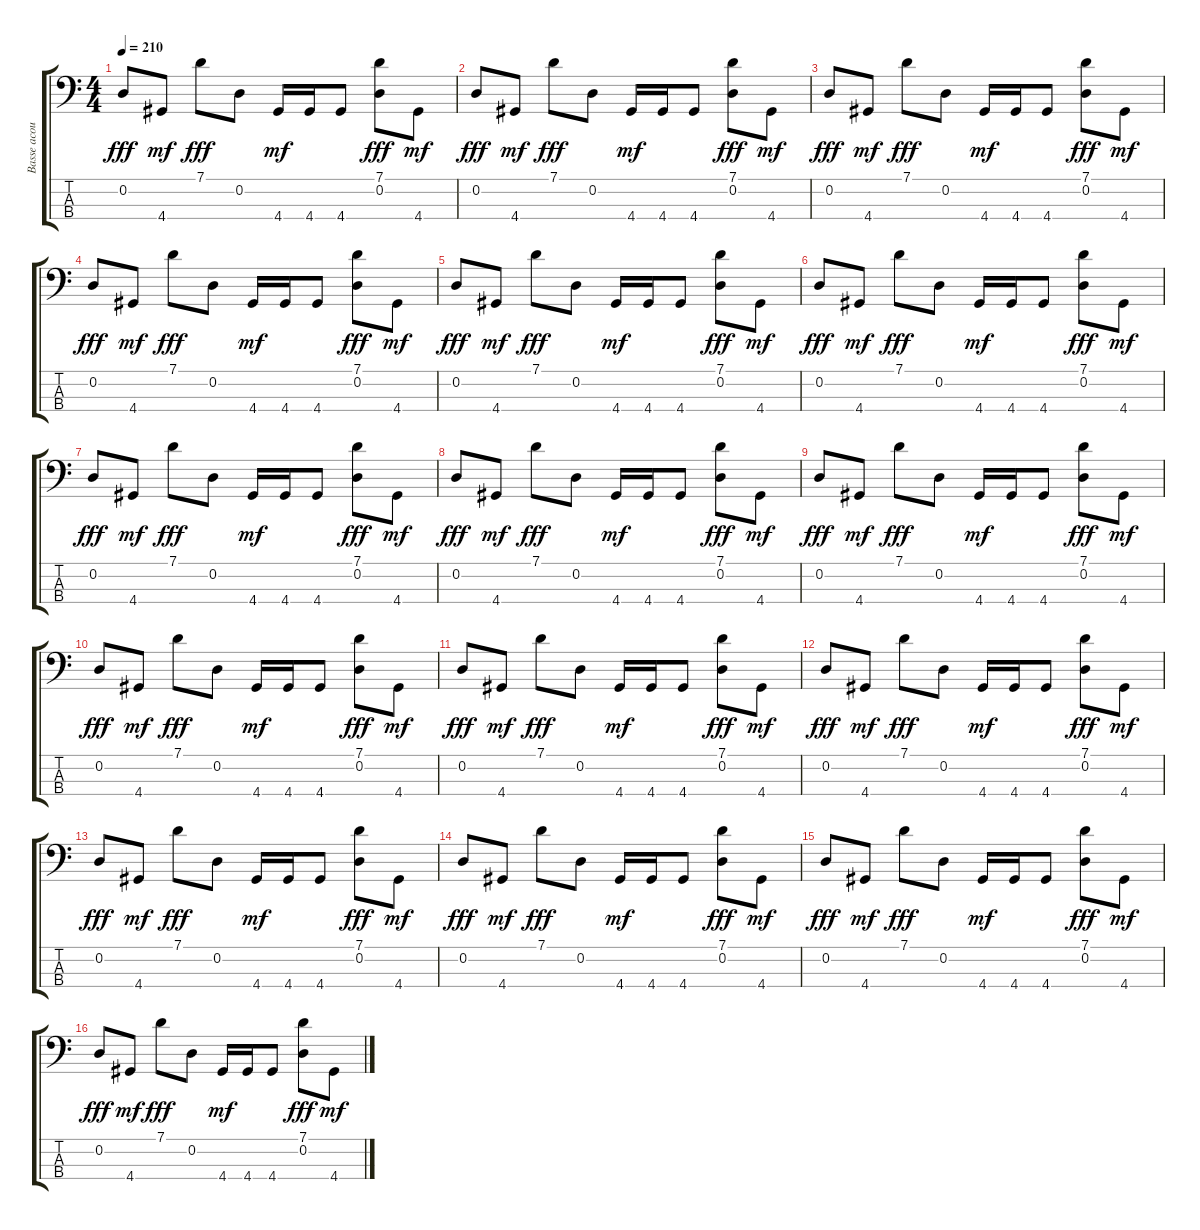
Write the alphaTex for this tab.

\track ("Basse acoustique" "Basse acou") {instrument acousticbass}
\staff {score tabs}
\tuning (G2 D2 A1 E1) {hide}
\ts (4 4)
\tempo 210
\clef f4
\ks c
0.2.8{dy fff} 4.4.8{dy mf} 7.1.8{dy fff} 0.2.8 4.4.16{dy mf} 4.4.16 4.4.8 (7.1 0.2).8{dy fff} 4.4.8{dy mf} |
0.2.8{dy fff} 4.4.8{dy mf} 7.1.8{dy fff} 0.2.8 4.4.16{dy mf} 4.4.16 4.4.8 (7.1 0.2).8{dy fff} 4.4.8{dy mf} |
0.2.8{dy fff} 4.4.8{dy mf} 7.1.8{dy fff} 0.2.8 4.4.16{dy mf} 4.4.16 4.4.8 (7.1 0.2).8{dy fff} 4.4.8{dy mf} |
0.2.8{dy fff} 4.4.8{dy mf} 7.1.8{dy fff} 0.2.8 4.4.16{dy mf} 4.4.16 4.4.8 (7.1 0.2).8{dy fff} 4.4.8{dy mf} |
0.2.8{dy fff} 4.4.8{dy mf} 7.1.8{dy fff} 0.2.8 4.4.16{dy mf} 4.4.16 4.4.8 (7.1 0.2).8{dy fff} 4.4.8{dy mf} |
0.2.8{dy fff} 4.4.8{dy mf} 7.1.8{dy fff} 0.2.8 4.4.16{dy mf} 4.4.16 4.4.8 (7.1 0.2).8{dy fff} 4.4.8{dy mf} |
0.2.8{dy fff} 4.4.8{dy mf} 7.1.8{dy fff} 0.2.8 4.4.16{dy mf} 4.4.16 4.4.8 (7.1 0.2).8{dy fff} 4.4.8{dy mf} |
0.2.8{dy fff} 4.4.8{dy mf} 7.1.8{dy fff} 0.2.8 4.4.16{dy mf} 4.4.16 4.4.8 (7.1 0.2).8{dy fff} 4.4.8{dy mf} |
0.2.8{dy fff} 4.4.8{dy mf} 7.1.8{dy fff} 0.2.8 4.4.16{dy mf} 4.4.16 4.4.8 (7.1 0.2).8{dy fff} 4.4.8{dy mf} |
0.2.8{dy fff} 4.4.8{dy mf} 7.1.8{dy fff} 0.2.8 4.4.16{dy mf} 4.4.16 4.4.8 (7.1 0.2).8{dy fff} 4.4.8{dy mf} |
0.2.8{dy fff} 4.4.8{dy mf} 7.1.8{dy fff} 0.2.8 4.4.16{dy mf} 4.4.16 4.4.8 (7.1 0.2).8{dy fff} 4.4.8{dy mf} |
0.2.8{dy fff} 4.4.8{dy mf} 7.1.8{dy fff} 0.2.8 4.4.16{dy mf} 4.4.16 4.4.8 (7.1 0.2).8{dy fff} 4.4.8{dy mf} |
0.2.8{dy fff} 4.4.8{dy mf} 7.1.8{dy fff} 0.2.8 4.4.16{dy mf} 4.4.16 4.4.8 (7.1 0.2).8{dy fff} 4.4.8{dy mf} |
0.2.8{dy fff} 4.4.8{dy mf} 7.1.8{dy fff} 0.2.8 4.4.16{dy mf} 4.4.16 4.4.8 (7.1 0.2).8{dy fff} 4.4.8{dy mf} |
0.2.8{dy fff} 4.4.8{dy mf} 7.1.8{dy fff} 0.2.8 4.4.16{dy mf} 4.4.16 4.4.8 (7.1 0.2).8{dy fff} 4.4.8{dy mf} |
0.2.8{dy fff} 4.4.8{dy mf} 7.1.8{dy fff} 0.2.8 4.4.16{dy mf} 4.4.16 4.4.8 (7.1 0.2).8{dy fff} 4.4.8{dy mf}
